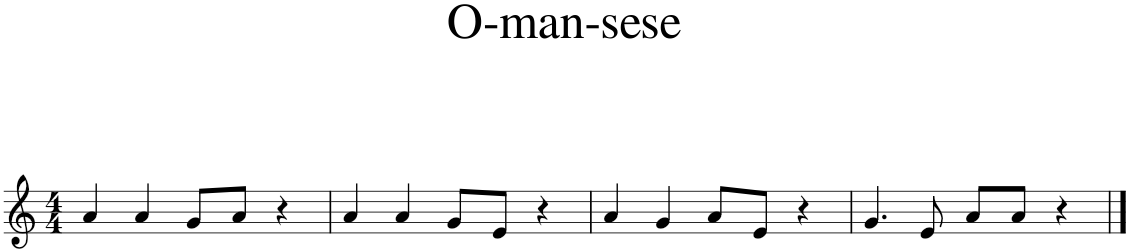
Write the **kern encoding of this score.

**kern
*part1
*staff1
*I"Piano
*I'Pno.
*clefG2
*k[]
*M4/4
=1
4a/
4a/
8g/L
8a/J
4r
=2
4a/
4a/
8g/L
8e/J
4r
=3
4a/
4g/
8a/L
8e/J
4r
=4
4.g/
8e/
8a/L
8a/J
4r
==
*-
